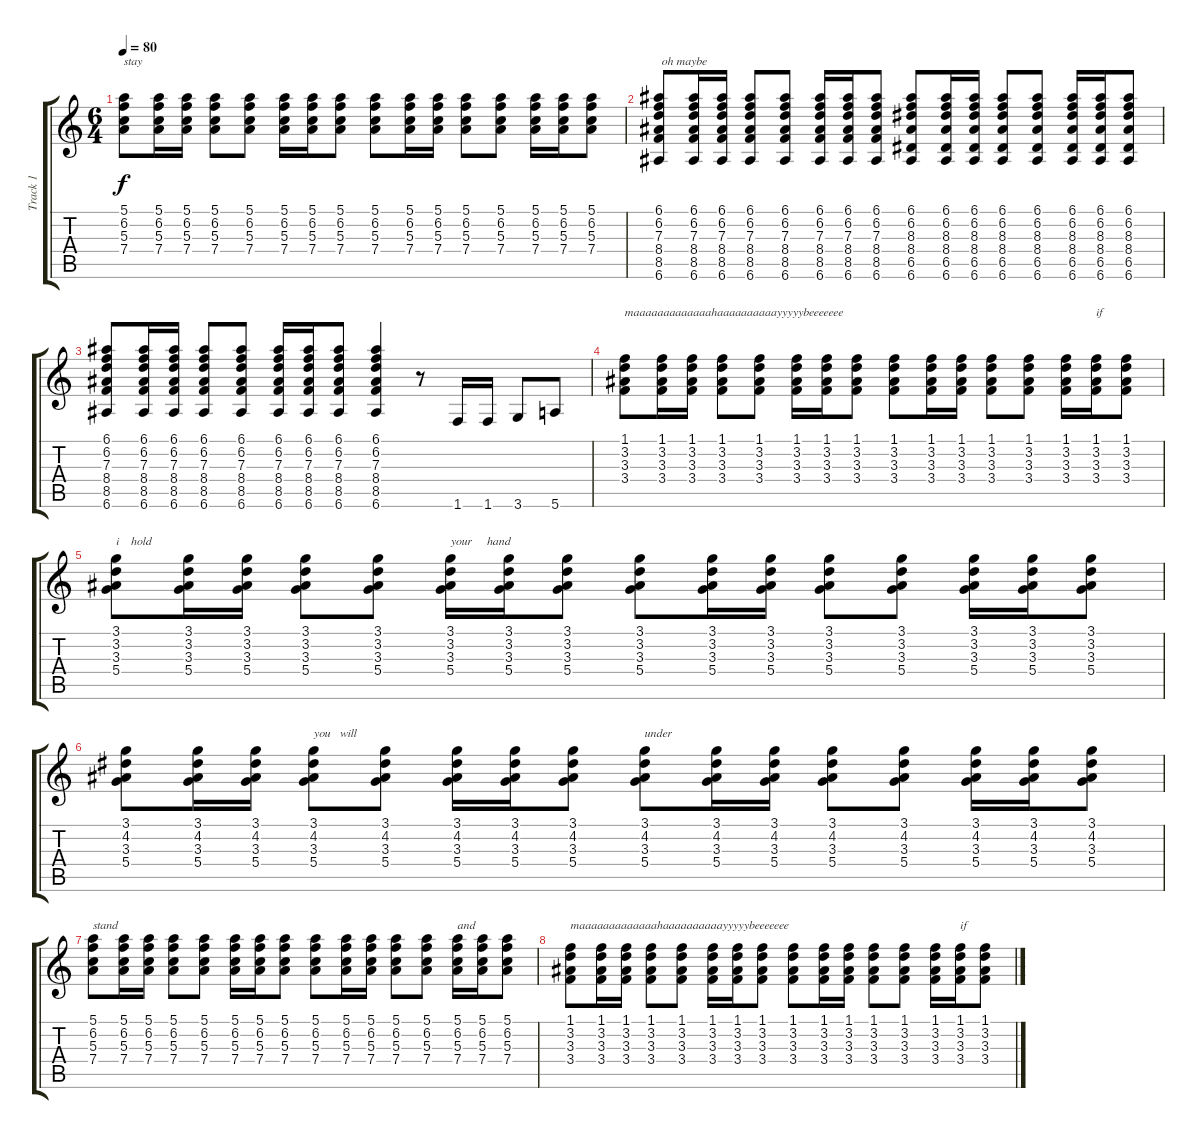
\track ("Track 1" "Track 1") {instrument electricguitarclean}
\staff {score tabs}
\tuning (E4 B3 G3 D3 A2 E2) {hide}
\ts (6 4)
\tempo 80
\clef g2
\ks c
(5.1 6.2 5.3 7.4).8{txt "stay" dy f} (5.1 6.2 5.3 7.4).16 (5.1 6.2 5.3 7.4).16 (5.1 6.2 5.3 7.4).8 (5.1 6.2 5.3 7.4).8 (5.1 6.2 5.3 7.4).16 (5.1 6.2 5.3 7.4).16 (5.1 6.2 5.3 7.4).8 (5.1 6.2 5.3 7.4).8 (5.1 6.2 5.3 7.4).16 (5.1 6.2 5.3 7.4).16 (5.1 6.2 5.3 7.4).8 (5.1 6.2 5.3 7.4).8 (5.1 6.2 5.3 7.4).16 (5.1 6.2 5.3 7.4).16 (5.1 6.2 5.3 7.4).8 |
(6.1 6.2 7.3 8.4 8.5 6.6).8{txt " oh maybe"} (6.1 6.2 7.3 8.4 8.5 6.6).16 (6.1 6.2 7.3 8.4 8.5 6.6).16 (6.1 6.2 7.3 8.4 8.5 6.6).8 (6.1 6.2 7.3 8.4 8.5 6.6).8 (6.1 6.2 7.3 8.4 8.5 6.6).16 (6.1 6.2 7.3 8.4 8.5 6.6).16 (6.1 6.2 7.3 8.4 8.5 6.6).8 (6.1 6.2 8.3 8.4 6.5 6.6).8 (6.1 6.2 8.3 8.4 6.5 6.6).16 (6.1 6.2 8.3 8.4 6.5 6.6).16 (6.1 6.2 8.3 8.4 6.5 6.6).8 (6.1 6.2 8.3 8.4 6.5 6.6).8 (6.1 6.2 8.3 8.4 6.5 6.6).16 (6.1 6.2 8.3 8.4 6.5 6.6).16 (6.1 6.2 8.3 8.4 6.5 6.6).8 |
(6.1 6.2 7.3 8.4 8.5 6.6).8 (6.1 6.2 7.3 8.4 8.5 6.6).16 (6.1 6.2 7.3 8.4 8.5 6.6).16 (6.1 6.2 7.3 8.4 8.5 6.6).8 (6.1 6.2 7.3 8.4 8.5 6.6).8 (6.1 6.2 7.3 8.4 8.5 6.6).16 (6.1 6.2 7.3 8.4 8.5 6.6).16 (6.1 6.2 7.3 8.4 8.5 6.6).8 (6.1 6.2 7.3 8.4 8.5 6.6).4 r.8 1.6.16 1.6.16 3.6.8 5.6.8 |
(1.1 3.2 3.3 3.4).8{txt "maaaaaaaaaaaaahaaaaaaaaaayyyyybeeeeeee"} (1.1 3.2 3.3 3.4).16 (1.1 3.2 3.3 3.4).16 (1.1 3.2 3.3 3.4).8 (1.1 3.2 3.3 3.4).8 (1.1 3.2 3.3 3.4).16 (1.1 3.2 3.3 3.4).16 (1.1 3.2 3.3 3.4).8 (1.1 3.2 3.3 3.4).8 (1.1 3.2 3.3 3.4).16 (1.1 3.2 3.3 3.4).16 (1.1 3.2 3.3 3.4).8 (1.1 3.2 3.3 3.4).8 (1.1 3.2 3.3 3.4).16 (1.1 3.2 3.3 3.4).16{txt "if"} (1.1 3.2 3.3 3.4).8 |
(3.1 3.2 3.3 5.4).8{txt "i    hold    "} (3.1 3.2 3.3 5.4).16 (3.1 3.2 3.3 5.4).16 (3.1 3.2 3.3 5.4).8 (3.1 3.2 3.3 5.4).8 (3.1 3.2 3.3 5.4).16{txt "your     hand"} (3.1 3.2 3.3 5.4).16 (3.1 3.2 3.3 5.4).8 (3.1 3.2 3.3 5.4).8 (3.1 3.2 3.3 5.4).16 (3.1 3.2 3.3 5.4).16 (3.1 3.2 3.3 5.4).8 (3.1 3.2 3.3 5.4).8 (3.1 3.2 3.3 5.4).16 (3.1 3.2 3.3 5.4).16 (3.1 3.2 3.3 5.4).8 |
(3.1 4.2 3.3 5.4).8 (3.1 4.2 3.3 5.4).16 (3.1 4.2 3.3 5.4).16 (3.1 4.2 3.3 5.4).8{txt "you   will"} (3.1 4.2 3.3 5.4).8 (3.1 4.2 3.3 5.4).16 (3.1 4.2 3.3 5.4).16 (3.1 4.2 3.3 5.4).8 (3.1 4.2 3.3 5.4).8{txt "under    "} (3.1 4.2 3.3 5.4).16 (3.1 4.2 3.3 5.4).16 (3.1 4.2 3.3 5.4).8 (3.1 4.2 3.3 5.4).8 (3.1 4.2 3.3 5.4).16 (3.1 4.2 3.3 5.4).16 (3.1 4.2 3.3 5.4).8 |
(5.1 6.2 5.3 7.4).8{txt "stand"} (5.1 6.2 5.3 7.4).16 (5.1 6.2 5.3 7.4).16 (5.1 6.2 5.3 7.4).8 (5.1 6.2 5.3 7.4).8 (5.1 6.2 5.3 7.4).16 (5.1 6.2 5.3 7.4).16 (5.1 6.2 5.3 7.4).8 (5.1 6.2 5.3 7.4).8 (5.1 6.2 5.3 7.4).16 (5.1 6.2 5.3 7.4).16 (5.1 6.2 5.3 7.4).8 (5.1 6.2 5.3 7.4).8 (5.1 6.2 5.3 7.4).16{txt "and"} (5.1 6.2 5.3 7.4).16 (5.1 6.2 5.3 7.4).8 |
(1.1 3.2 3.3 3.4).8{txt "maaaaaaaaaaaaahaaaaaaaaaayyyyybeeeeeee"} (1.1 3.2 3.3 3.4).16 (1.1 3.2 3.3 3.4).16 (1.1 3.2 3.3 3.4).8 (1.1 3.2 3.3 3.4).8 (1.1 3.2 3.3 3.4).16 (1.1 3.2 3.3 3.4).16 (1.1 3.2 3.3 3.4).8 (1.1 3.2 3.3 3.4).8 (1.1 3.2 3.3 3.4).16 (1.1 3.2 3.3 3.4).16 (1.1 3.2 3.3 3.4).8 (1.1 3.2 3.3 3.4).8 (1.1 3.2 3.3 3.4).16 (1.1 3.2 3.3 3.4).16{txt "if"} (1.1 3.2 3.3 3.4).8
